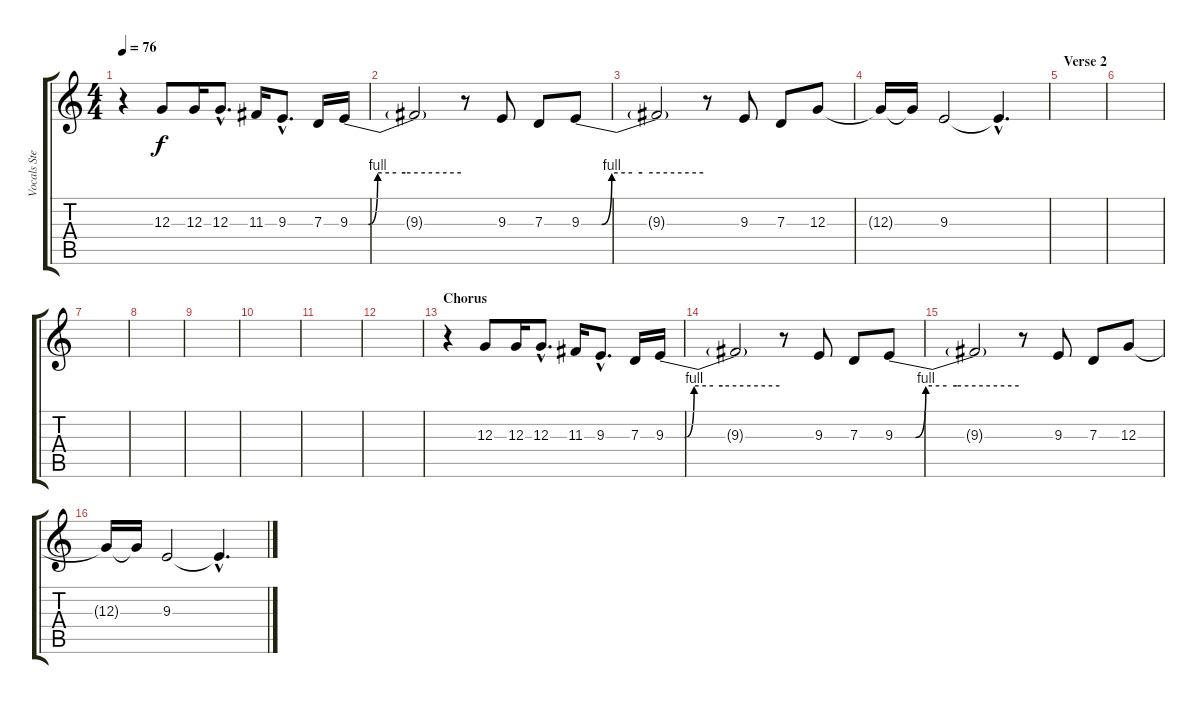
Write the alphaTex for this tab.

\track ("Vocals Steven Wilson" "Vocals Ste") {instrument stringensemble1}
\staff {score tabs}
\tuning (E4 B3 G3 D3 A2 E2) {hide}
\ts (4 4)
\tempo 76
\clef g2
\ks c
r.4{dy f} 12.3.8 12.3.16 12.3{hac}.8{d} 11.3.16 9.3{hac}.8{d} 7.3.16 9.3{be (custom 0 0 10 0 15 4 25 4 30 4 60 4)}.16 |
9.3{t}.2 r.8 9.3.8 7.3.8 9.3{be (custom 0 0 10 0 15 4 25 4 30 4 60 4)}.8 |
9.3{t}.2 r.8 9.3.8 7.3.8 12.3.8 |
12.3{t}.16 12.3{t}.16 9.3.2 9.3{hac t}.4{d} |
\section ("" "Verse 2")
|
|
|
|
|
|
|
|
\section ("" "Chorus")
r.4 12.3.8 12.3.16 12.3{hac}.8{d} 11.3.16 9.3{hac}.8{d} 7.3.16 9.3{be (custom 0 0 10 0 15 4 25 4 30 4 60 4)}.16 |
9.3{t}.2 r.8 9.3.8 7.3.8 9.3{be (custom 0 0 10 0 15 4 25 4 30 4 60 4)}.8 |
9.3{t}.2 r.8 9.3.8 7.3.8 12.3.8 |
12.3{t}.16 12.3{t}.16 9.3.2 9.3{hac t}.4{d}
